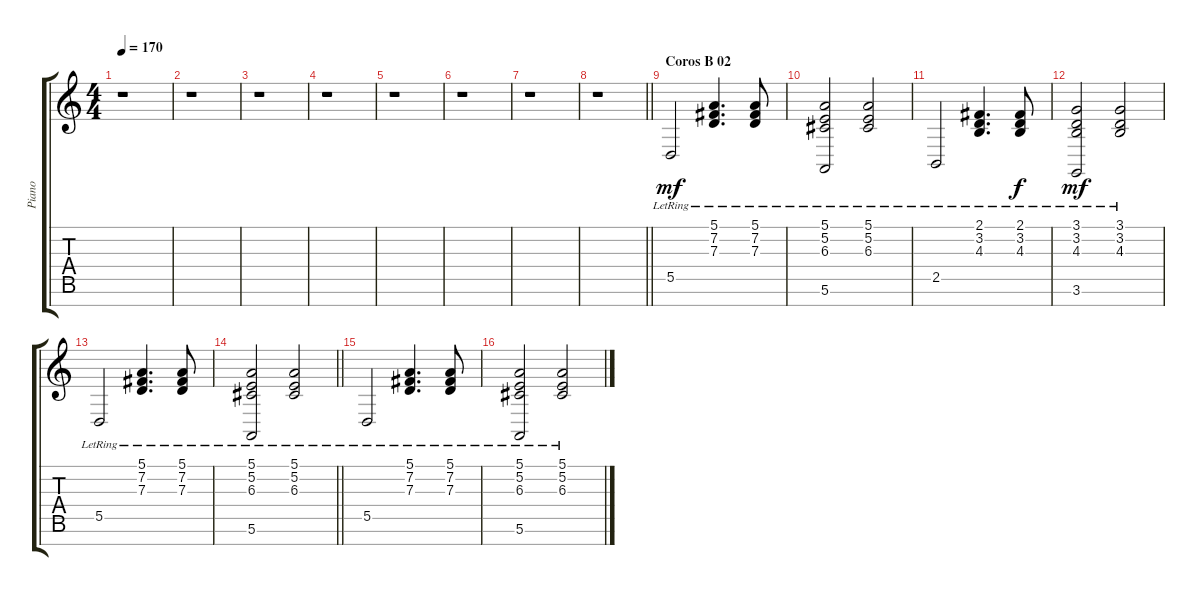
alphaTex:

\track ("Piano" "Piano") {instrument acousticgrandpiano}
\staff {score tabs}
\tuning (E4 B3 G3 D3 A2 E2 B1) {hide}
\ts (4 4)
\tempo 170
\clef g2
\ks c
r.1{dy mf} |
r.1 |
r.1 |
r.1 |
r.1 |
r.1 |
r.1 |
\barLineRight lightlight
r.1 |
\section ("" "Coros B 02")
5.5{lr}.2 (5.1{lr} 7.2{lr} 7.3{lr}).4{d} (5.1{lr} 7.2{lr} 7.3{lr}).8 |
(5.1{lr} 5.2{lr} 6.3{lr} 5.6{lr}).2 (5.1{lr} 5.2{lr} 6.3{lr}).2 |
2.5{lr}.2 (2.1{lr} 3.2{lr} 4.3{lr}).4{d} (2.1{lr} 3.2{lr} 4.3{lr}).8{dy f} |
(3.1{lr} 3.2{lr} 4.3{lr} 3.6{lr}).2{dy mf} (3.1{lr} 3.2{lr} 4.3{lr}).2 |
5.5{lr}.2 (5.1{lr} 7.2{lr} 7.3{lr}).4{d} (5.1{lr} 7.2{lr} 7.3{lr}).8 |
\barLineRight lightlight
(5.1{lr} 5.2{lr} 6.3{lr} 5.6{lr}).2 (5.1{lr} 5.2{lr} 6.3{lr}).2 |
5.5{lr}.2 (5.1{lr} 7.2{lr} 7.3{lr}).4{d} (5.1{lr} 7.2{lr} 7.3{lr}).8 |
(5.1{lr} 5.2{lr} 6.3{lr} 5.6{lr}).2 (5.1{lr} 5.2{lr} 6.3{lr}).2
